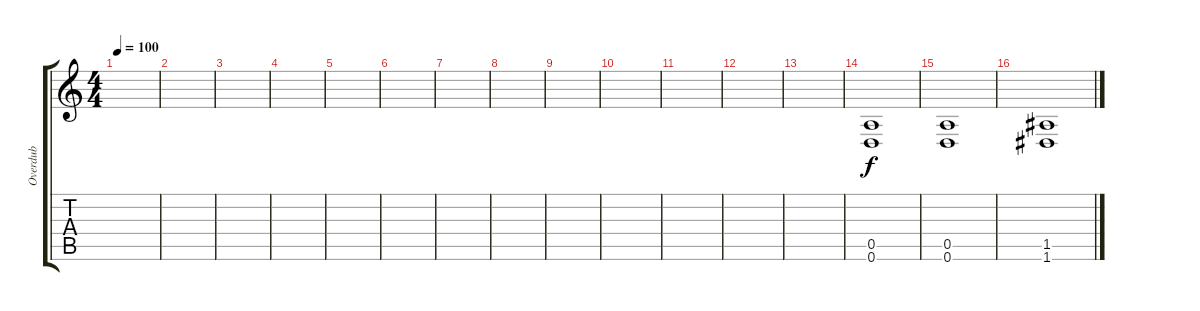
\track ("Overdub" "Overdub") {instrument distortionguitar}
\staff {score tabs}
\tuning (E4 B3 G3 D3 A2 D2) {hide}
\ts (4 4)
\tempo 100
\clef g2
\ks c
|
|
|
|
|
|
|
|
|
|
|
|
|
(0.5 0.6).1 |
(0.5 0.6).1 |
(1.5 1.6).1
